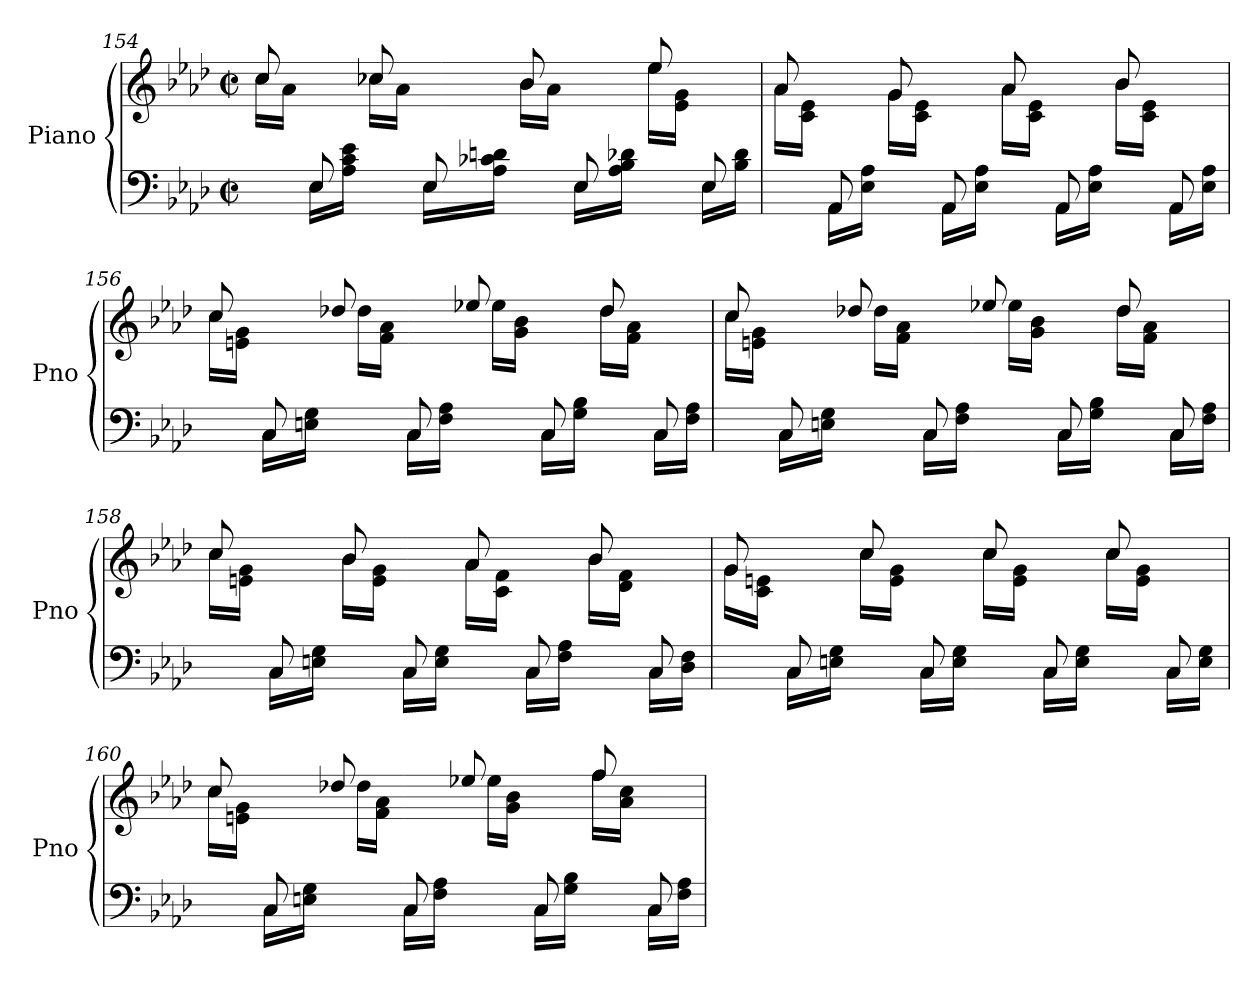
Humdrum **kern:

**kern	**kern
*part1	*part1
*staff2	*staff1
*I"Piano	*
*I'Pno	*
!!LO:LB:g=z
*clefF4	*clefG2
*k[b-e-a-d-]	*k[b-e-a-d-]
*M4/4	*M4/4
*met(c|)	*met(c|)
=154	=154
*^	*^
8ryy	8ryy	8cc/	16cc\LL
.	.	.	16a-\JJ
8E-/	16E-\LL	8ryy	8ryy
.	16A-\ 16c\ 16e-\JJ	.	.
8ryy	8ryy	8cc-X/	16cc-X\LL
.	.	.	16a-\JJ
8E-/	16E-\LL	8ryy	8ryy
.	16A-\ 16c-X\ 16dn\JJ	.	.
8ryy	8ryy	8b-/	16b-\LL
.	.	.	16a-\JJ
8E-/	16E-\LL	8ryy	8ryy
.	16A-\ 16B-\ 16d-X\JJ	.	.
8ryy	8ryy	8ee-/	16ee-\LL
.	.	.	16e-\ 16g\JJ
8E-/	16E-\LL	8ryy	8ryy
.	16B-\ 16d-\JJ	.	.
=155	=155	=155	=155
8ryy	8ryy	8a-/	16a-\LL
.	.	.	16c\ 16e-\JJ
8AA-/	16AA-\LL	8ryy	8ryy
.	16E-\ 16A-\JJ	.	.
8ryy	8ryy	8g/	16g\LL
.	.	.	16c\ 16e-\JJ
8AA-/	16AA-\LL	8ryy	8ryy
.	16E-\ 16A-\JJ	.	.
8ryy	8ryy	8a-/	16a-\LL
.	.	.	16c\ 16e-\JJ
8AA-/	16AA-\LL	8ryy	8ryy
.	16E-\ 16A-\JJ	.	.
8ryy	8ryy	8b-/	16b-\LL
.	.	.	16c\ 16e-\JJ
8AA-/	16AA-\LL	8ryy	8ryy
.	16E-\ 16A-\JJ	.	.
!!LO:LB:g=z	!!
=156	=156	=156	=156
8ryy	8ryy	8cc/	16cc\LL
.	.	.	16en\ 16g\JJ
8C/	16C\LL	8ryy	8ryy
.	16En\ 16G\JJ	.	.
8ryy	8ryy	8dd-X/	16dd-\LL
.	.	.	16f\ 16a-\JJ
8C/	16C\LL	8ryy	8ryy
.	16F\ 16A-\JJ	.	.
8ryy	8ryy	8ee-X/	16ee-\LL
.	.	.	16g\ 16b-\JJ
8C/	16C\LL	8ryy	8ryy
.	16G\ 16B-\JJ	.	.
8ryy	8ryy	8dd-/	16dd-\LL
.	.	.	16f\ 16a-\JJ
8C/	16C\LL	8ryy	8ryy
.	16F\ 16A-\JJ	.	.
=157	=157	=157	=157
8ryy	8ryy	8cc/	16cc\LL
.	.	.	16en\ 16g\JJ
8C/	16C\LL	8ryy	8ryy
.	16En\ 16G\JJ	.	.
8ryy	8ryy	8dd-X/	16dd-\LL
.	.	.	16f\ 16a-\JJ
8C/	16C\LL	8ryy	8ryy
.	16F\ 16A-\JJ	.	.
8ryy	8ryy	8ee-X/	16ee-\LL
.	.	.	16g\ 16b-\JJ
8C/	16C\LL	8ryy	8ryy
.	16G\ 16B-\JJ	.	.
8ryy	8ryy	8dd-/	16dd-\LL
.	.	.	16f\ 16a-\JJ
8C/	16C\LL	8ryy	8ryy
.	16F\ 16A-\JJ	.	.
!!LO:LB:g=z	!!
=158	=158	=158	=158
8ryy	8ryy	8cc/	16cc\LL
.	.	.	16en\ 16g\JJ
8C/	16C\LL	8ryy	8ryy
.	16En\ 16G\JJ	.	.
8ryy	8ryy	8b-/	16b-\LL
.	.	.	16e\ 16g\JJ
8C/	16C\LL	8ryy	8ryy
.	16E\ 16G\JJ	.	.
8ryy	8ryy	8a-/	16a-\LL
.	.	.	16c\ 16f\JJ
8C/	16C\LL	8ryy	8ryy
.	16F\ 16A-\JJ	.	.
8ryy	8ryy	8b-/	16b-\LL
.	.	.	16d-\ 16f\JJ
8C/	16C\LL	8ryy	8ryy
.	16D-\ 16F\JJ	.	.
=159	=159	=159	=159
8ryy	8ryy	8g/	16g\LL
.	.	.	16c\ 16en\JJ
8C/	16C\LL	8ryy	8ryy
.	16En\ 16G\JJ	.	.
8ryy	8ryy	8cc/	16cc\LL
.	.	.	16e\ 16g\JJ
8C/	16C\LL	8ryy	8ryy
.	16E\ 16G\JJ	.	.
8ryy	8ryy	8cc/	16cc\LL
.	.	.	16e\ 16g\JJ
8C/	16C\LL	8ryy	8ryy
.	16E\ 16G\JJ	.	.
8ryy	8ryy	8cc/	16cc\LL
.	.	.	16e\ 16g\JJ
8C/	16C\LL	8ryy	8ryy
.	16E\ 16G\JJ	.	.
!!LO:LB:g=z	!!
=160	=160	=160	=160
8ryy	8ryy	8cc/	16cc\LL
.	.	.	16en\ 16g\JJ
8C/	16C\LL	8ryy	8ryy
.	16En\ 16G\JJ	.	.
8ryy	8ryy	8dd-X/	16dd-\LL
.	.	.	16f\ 16a-\JJ
8C/	16C\LL	8ryy	8ryy
.	16F\ 16A-\JJ	.	.
8ryy	8ryy	8ee-X/	16ee-\LL
.	.	.	16g\ 16b-\JJ
8C/	16C\LL	8ryy	8ryy
.	16G\ 16B-\JJ	.	.
8ryy	8ryy	8ff/	16ff\LL
.	.	.	16a-\ 16cc\JJ
8C/	16C\LL	8ryy	8ryy
.	16F\ 16A-\JJ	.	.
*v	*v	*	*
*	*v	*v
=	=
*-	*-
